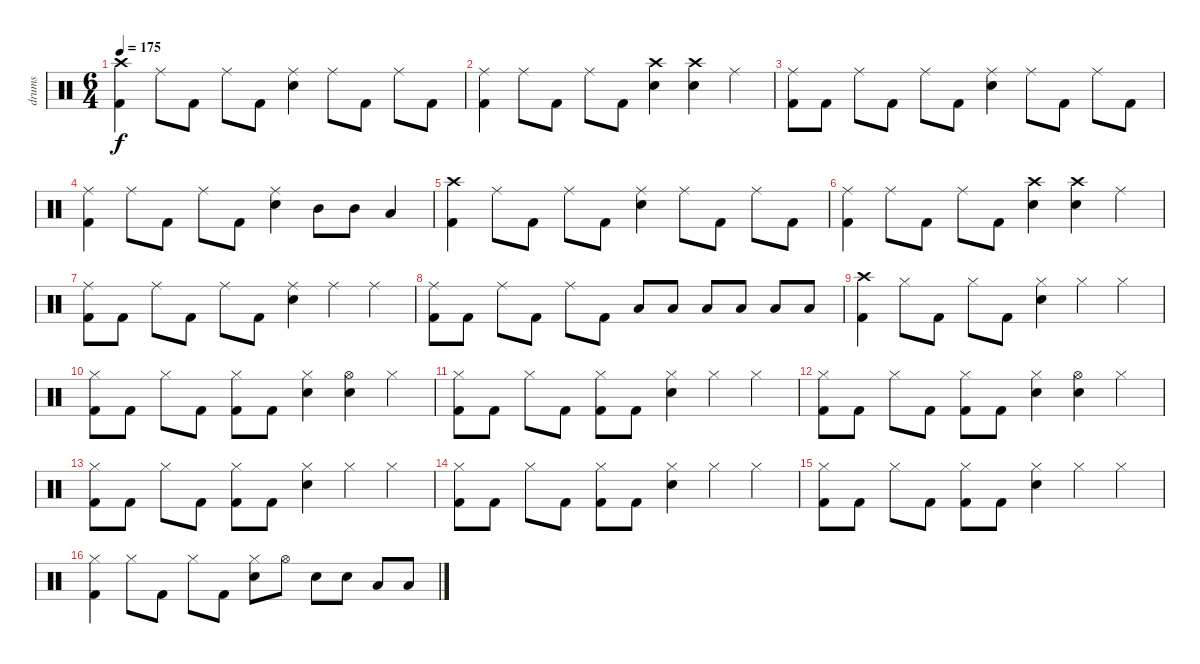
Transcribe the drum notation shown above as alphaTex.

\track ("drums" "drums") {instrument percussion}
\staff {score}
\articulation defaults
\ts (6 4)
\tempo 175
\clef neutral
\ks c
("Crash high (hit)" "Kick (hit) 2").4{dy f} "Ride (middle)".8 "Kick (hit) 2".8 "Ride (middle)".8 "Kick (hit) 2".8 ("Ride (middle)" "Electric Snare (hit)").4 "Ride (middle)".8 "Kick (hit) 2".8 "Ride (middle)".8 "Kick (hit) 2".8 |
("Ride (middle)" "Kick (hit) 2").4 "Ride (middle)".8 "Kick (hit) 2".8 "Ride (middle)".8 "Kick (hit) 2".8 ("Crash high (hit)" "Electric Snare (hit)").4 ("Crash high (hit)" "Electric Snare (hit)").4 "Ride (middle)".4 |
("Ride (middle)" "Kick (hit) 2").8 "Kick (hit) 2".8 "Ride (middle)".8 "Kick (hit) 2".8 "Ride (middle)".8 "Kick (hit) 2".8 ("Ride (middle)" "Electric Snare (hit)").4 "Ride (middle)".8 "Kick (hit) 2".8 "Ride (middle)".8 "Kick (hit) 2".8 |
("Ride (middle)" "Kick (hit) 2").4 "Ride (middle)".8 "Kick (hit) 2".8 "Ride (middle)".8 "Kick (hit) 2".8 ("Ride (middle)" "Electric Snare (hit)").4 "Mid Tom (hit)".8 "Mid Tom (hit)".8 "Low Tom (hit)".4 |
("Crash high (hit)" "Kick (hit) 2").4 "Ride (middle)".8 "Kick (hit) 2".8 "Ride (middle)".8 "Kick (hit) 2".8 ("Ride (middle)" "Electric Snare (hit)").4 "Ride (middle)".8 "Kick (hit) 2".8 "Ride (middle)".8 "Kick (hit) 2".8 |
("Ride (middle)" "Kick (hit) 2").4 "Ride (middle)".8 "Kick (hit) 2".8 "Ride (middle)".8 "Kick (hit) 2".8 ("Crash high (hit)" "Electric Snare (hit)").4 ("Crash high (hit)" "Electric Snare (hit)").4 "Ride (middle)".4 |
("Ride (middle)" "Kick (hit) 2").8 "Kick (hit) 2".8 "Ride (middle)".8 "Kick (hit) 2".8 "Ride (middle)".8 "Kick (hit) 2".8 ("Ride (middle)" "Electric Snare (hit)").4 "Ride (middle)".4 "Ride (middle)".4 |
("Ride (middle)" "Kick (hit) 2").8 "Kick (hit) 2".8 "Ride (middle)".8 "Kick (hit) 2".8 "Ride (middle)".8 "Kick (hit) 2".8 "Low Tom (hit)".8 "Low Tom (hit)".8 "Low Tom (hit)".8 "Low Tom (hit)".8 "Low Tom (hit)".8 "Low Tom (hit)".8 |
("Crash high (hit)" "Kick (hit) 2").4 "Hi-Hat (closed)".8 "Kick (hit) 2".8 "Hi-Hat (closed)".8 "Kick (hit) 2".8 ("Hi-Hat (closed)" "Electric Snare (hit)").4 "Hi-Hat (closed)".4 "Hi-Hat (closed)".4 |
("Hi-Hat (closed)" "Kick (hit) 2").8 "Kick (hit) 2".8 "Hi-Hat (closed)".8 "Kick (hit) 2".8 ("Hi-Hat (closed)" "Kick (hit) 2").8 "Kick (hit) 2".8 ("Hi-Hat (closed)" "Electric Snare (hit)").4 ("Hi-Hat (open)" "Electric Snare (hit)").4 "Hi-Hat (closed)".4 |
("Hi-Hat (closed)" "Kick (hit) 2").8 "Kick (hit) 2".8 "Hi-Hat (closed)".8 "Kick (hit) 2".8 ("Hi-Hat (closed)" "Kick (hit) 2").8 "Kick (hit) 2".8 ("Hi-Hat (closed)" "Electric Snare (hit)").4 "Hi-Hat (closed)".4 "Hi-Hat (closed)".4 |
("Hi-Hat (closed)" "Kick (hit) 2").8 "Kick (hit) 2".8 "Hi-Hat (closed)".8 "Kick (hit) 2".8 ("Hi-Hat (closed)" "Kick (hit) 2").8 "Kick (hit) 2".8 ("Hi-Hat (closed)" "Electric Snare (hit)").4 ("Hi-Hat (open)" "Electric Snare (hit)").4 "Hi-Hat (closed)".4 |
("Hi-Hat (closed)" "Kick (hit) 2").8 "Kick (hit) 2".8 "Hi-Hat (closed)".8 "Kick (hit) 2".8 ("Hi-Hat (closed)" "Kick (hit) 2").8 "Kick (hit) 2".8 ("Hi-Hat (closed)" "Electric Snare (hit)").4 "Hi-Hat (closed)".4 "Hi-Hat (closed)".4 |
("Hi-Hat (closed)" "Kick (hit) 2").8 "Kick (hit) 2".8 "Hi-Hat (closed)".8 "Kick (hit) 2".8 ("Hi-Hat (closed)" "Kick (hit) 2").8 "Kick (hit) 2".8 ("Hi-Hat (closed)" "Electric Snare (hit)").4 "Hi-Hat (closed)".4 "Hi-Hat (closed)".4 |
("Hi-Hat (closed)" "Kick (hit) 2").8 "Kick (hit) 2".8 "Hi-Hat (closed)".8 "Kick (hit) 2".8 ("Hi-Hat (closed)" "Kick (hit) 2").8 "Kick (hit) 2".8 ("Hi-Hat (closed)" "Electric Snare (hit)").4 "Hi-Hat (closed)".4 "Hi-Hat (closed)".4 |
("Hi-Hat (closed)" "Kick (hit) 2").4 "Hi-Hat (closed)".8 "Kick (hit) 2".8 "Hi-Hat (closed)".8 "Kick (hit) 2".8 ("Hi-Hat (closed)" "Electric Snare (hit)").8 "Hi-Hat (open)".8 "Electric Snare (hit)".8 "Electric Snare (hit)".8 "Low Tom (hit)".8 "Low Tom (hit)".8
